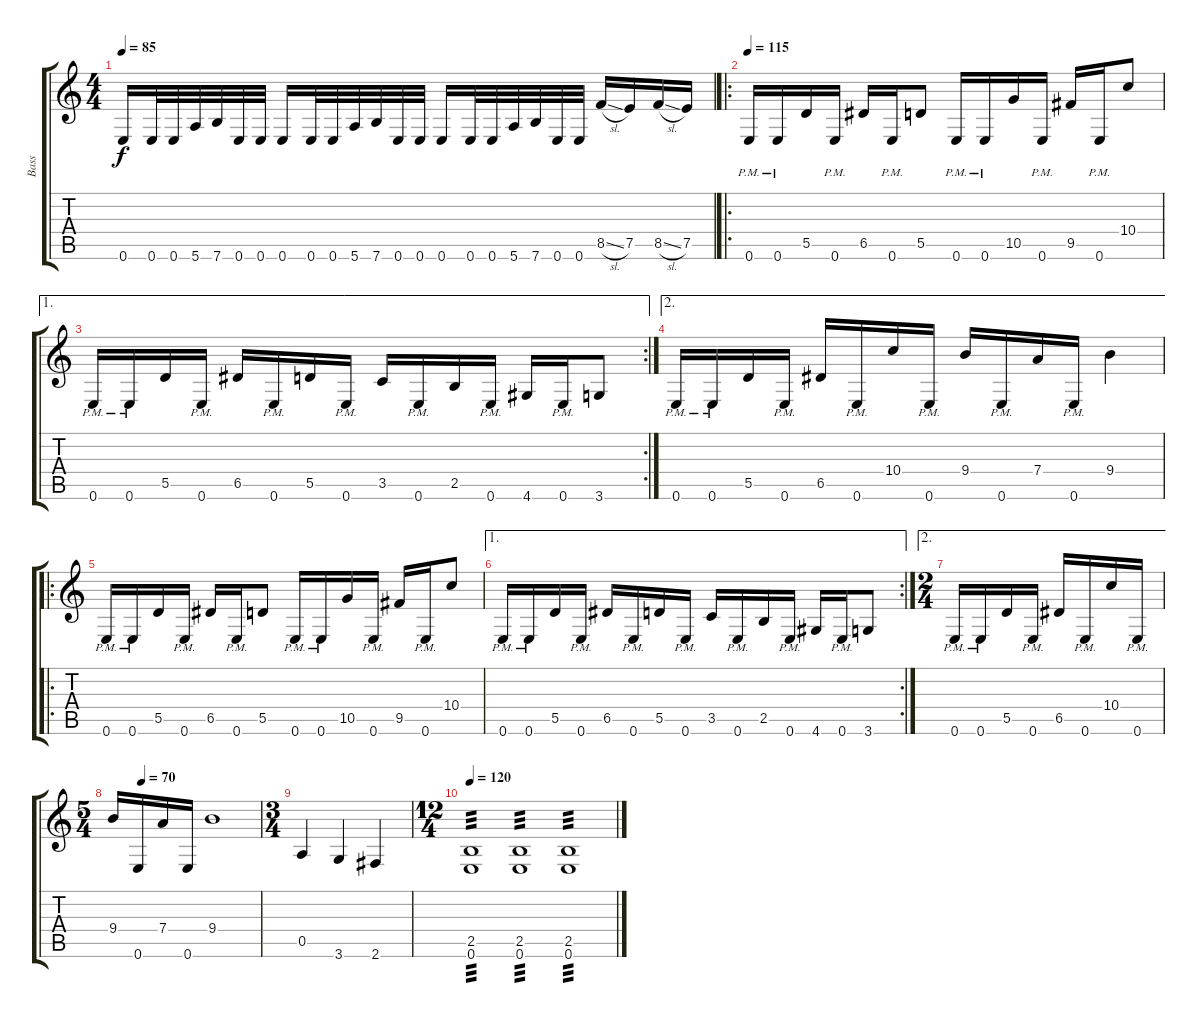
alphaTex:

\track ("Bass" "Bass") {instrument electricbasspick}
\staff {score tabs}
\tuning (E4 B3 G3 D3 A2 E2) {hide}
\ts (4 4)
\tempo 85
\clef g2
\ks c
0.6.16{dy f} 0.6.32 0.6.32 5.6.32 7.6.32 0.6.32 0.6.32 0.6.16 0.6.32 0.6.32 5.6.32 7.6.32 0.6.32 0.6.32 0.6.16 0.6.32 0.6.32 5.6.32 7.6.32 0.6.32 0.6.32 8.5{sl}.16 7.5.16 8.5{sl}.16 7.5.16 |
\ro
\tempo 115
0.6{pm}.16 0.6{pm}.16 5.5.16 0.6{pm}.16 6.5.16 0.6{pm}.16 5.5.8 0.6{pm}.16 0.6{pm}.16 10.5.16 0.6{pm}.16 9.5.16 0.6{pm}.16 10.4.8 |
\ae 1
\rc 2
0.6{pm}.16 0.6{pm}.16 5.5.16 0.6{pm}.16 6.5.16 0.6{pm}.16 5.5.16 0.6{pm}.16 3.5.16 0.6{pm}.16 2.5.16 0.6{pm}.16 4.6.16 0.6{pm}.16 3.6.8 |
\ae 2
0.6{pm}.16 0.6{pm}.16 5.5.16 0.6{pm}.16 6.5.16 0.6{pm}.16 10.4.16 0.6{pm}.16 9.4.16 0.6{pm}.16 7.4.16 0.6{pm}.16 9.4.4 |
\ro
0.6{pm}.16 0.6{pm}.16 5.5.16 0.6{pm}.16 6.5.16 0.6{pm}.16 5.5.8 0.6{pm}.16 0.6{pm}.16 10.5.16 0.6{pm}.16 9.5.16 0.6{pm}.16 10.4.8 |
\ae 1
\rc 2
0.6{pm}.16 0.6{pm}.16 5.5.16 0.6{pm}.16 6.5.16 0.6{pm}.16 5.5.16 0.6{pm}.16 3.5.16 0.6{pm}.16 2.5.16 0.6{pm}.16 4.6.16 0.6{pm}.16 3.6.8 |
\ae 2
\ts (2 4)
0.6{pm}.16 0.6{pm}.16 5.5.16 0.6{pm}.16 6.5.16 0.6{pm}.16 10.4.16 0.6{pm}.16 |
\ts (5 4)
\tempo (70 0.2)
9.4.16 0.6.16 7.4.16 0.6.16 9.4.1 |
\ts (3 4)
0.5.4 3.6.4 2.6.4 |
\ts (12 4)
\tempo 120
(2.5 0.6).1{tp 3} (2.5 0.6).1{tp 3} (2.5 0.6).1{tp 3}
